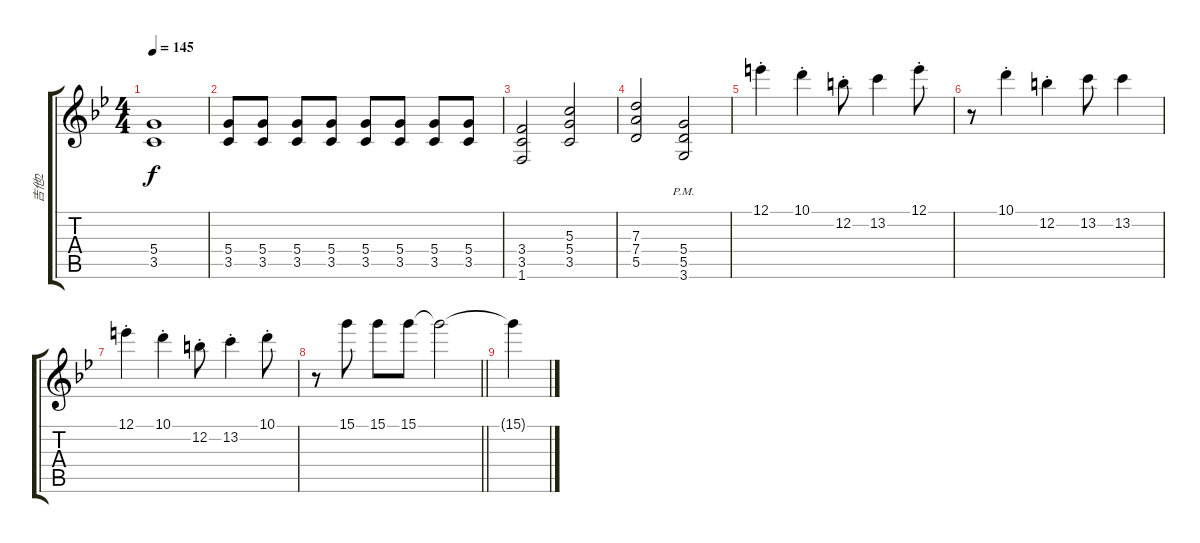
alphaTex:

\track ("吉他2" "吉他2") {instrument overdrivenguitar}
\staff {score tabs}
\tuning (E4 B3 G3 D3 A2 E2) {hide}
\ts (4 4)
\tempo 145
\clef g2
\ks bb
(5.4 3.5).1{dy f} |
(5.4 3.5).8 (5.4 3.5).8 (5.4 3.5).8 (5.4 3.5).8 (5.4 3.5).8 (5.4 3.5).8 (5.4 3.5).8 (5.4 3.5).8 |
(3.4 3.5 1.6).2 (5.3 5.4 3.5).2 |
(7.3 7.4 5.5).2 (5.4 5.5{pm} 3.6).2 |
12.1{st}.4 10.1{st}.4 12.2{st}.8 13.2.4 12.1{st}.8 |
r.8 10.1{st}.4 12.2{st}.4 13.2.8 13.2.4 |
12.1{st}.4 10.1{st}.4 12.2{st}.8 13.2{st}.4 10.1{st}.8 |
\barLineRight lightlight
r.8 15.1.8 15.1.8 15.1.8 15.1{t}.2 |
15.1{t}.4
